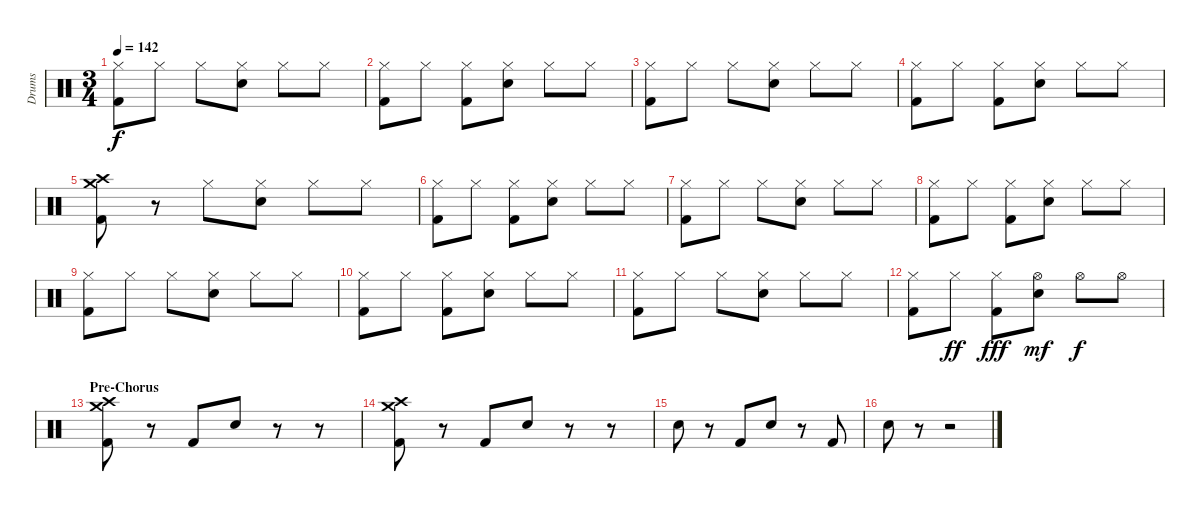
\track ("Drums" "Drums") {instrument percussion}
\staff {score}
\articulation defaults
\ts (3 4)
\tempo 142
\clef neutral
\ks c
("Hi-Hat (closed)" "Kick (hit) 2").8{dy f} "Hi-Hat (closed)".8 "Hi-Hat (closed)".8 ("Hi-Hat (closed)" "Electric Snare (hit)").8 "Hi-Hat (closed)".8 "Hi-Hat (closed)".8 |
("Hi-Hat (closed)" "Kick (hit) 2").8 "Hi-Hat (closed)".8 ("Hi-Hat (closed)" "Kick (hit) 2").8 ("Hi-Hat (closed)" "Electric Snare (hit)").8 "Hi-Hat (closed)".8 "Hi-Hat (closed)".8 |
("Hi-Hat (closed)" "Kick (hit) 2").8 "Hi-Hat (closed)".8 "Hi-Hat (closed)".8 ("Hi-Hat (closed)" "Electric Snare (hit)").8 "Hi-Hat (closed)".8 "Hi-Hat (closed)".8 |
("Hi-Hat (closed)" "Kick (hit) 2").8 "Hi-Hat (closed)".8 ("Hi-Hat (closed)" "Kick (hit) 2").8 ("Hi-Hat (closed)" "Electric Snare (hit)").8 "Hi-Hat (closed)".8 "Hi-Hat (closed)".8 |
("Crash medium (hit)" "Crash high (hit)" "Kick (hit) 2").8 r.8 "Hi-Hat (closed)".8 ("Hi-Hat (closed)" "Electric Snare (hit)").8 "Hi-Hat (closed)".8 "Hi-Hat (closed)".8 |
("Hi-Hat (closed)" "Kick (hit) 2").8 "Hi-Hat (closed)".8 ("Hi-Hat (closed)" "Kick (hit) 2").8 ("Hi-Hat (closed)" "Electric Snare (hit)").8 "Hi-Hat (closed)".8 "Hi-Hat (closed)".8 |
("Hi-Hat (closed)" "Kick (hit) 2").8 "Hi-Hat (closed)".8 "Hi-Hat (closed)".8 ("Hi-Hat (closed)" "Electric Snare (hit)").8 "Hi-Hat (closed)".8 "Hi-Hat (closed)".8 |
("Hi-Hat (closed)" "Kick (hit) 2").8 "Hi-Hat (closed)".8 ("Hi-Hat (closed)" "Kick (hit) 2").8 ("Hi-Hat (closed)" "Electric Snare (hit)").8 "Hi-Hat (closed)".8 "Hi-Hat (closed)".8 |
("Hi-Hat (closed)" "Kick (hit) 2").8 "Hi-Hat (closed)".8 "Hi-Hat (closed)".8 ("Hi-Hat (closed)" "Electric Snare (hit)").8 "Hi-Hat (closed)".8 "Hi-Hat (closed)".8 |
("Hi-Hat (closed)" "Kick (hit) 2").8 "Hi-Hat (closed)".8 ("Hi-Hat (closed)" "Kick (hit) 2").8 ("Hi-Hat (closed)" "Electric Snare (hit)").8 "Hi-Hat (closed)".8 "Hi-Hat (closed)".8 |
("Hi-Hat (closed)" "Kick (hit) 2").8 "Hi-Hat (closed)".8 "Hi-Hat (closed)".8 ("Hi-Hat (closed)" "Electric Snare (hit)").8 "Hi-Hat (closed)".8 "Hi-Hat (closed)".8 |
("Hi-Hat (closed)" "Kick (hit) 2").8 "Hi-Hat (closed)".8{dy ff} ("Hi-Hat (closed)" "Kick (hit) 2").8{dy fff} ("Hi-Hat (open)" "Electric Snare (hit)").8{dy mf} "Hi-Hat (open)".8{dy f} "Hi-Hat (open)".8 |
\section ("" "Pre-Chorus")
("Crash medium (hit)" "Crash high (hit)" "Kick (hit) 2").8 r.8 "Kick (hit) 2".8 "Electric Snare (hit)".8 r.8 r.8 |
("Crash medium (hit)" "Crash high (hit)" "Kick (hit) 2").8 r.8 "Kick (hit) 2".8 "Electric Snare (hit)".8 r.8 r.8 |
"Electric Snare (hit)".8 r.8 "Kick (hit) 2".8 "Electric Snare (hit)".8 r.8 "Kick (hit) 2".8 |
"Electric Snare (hit)".8 r.8 r.2
